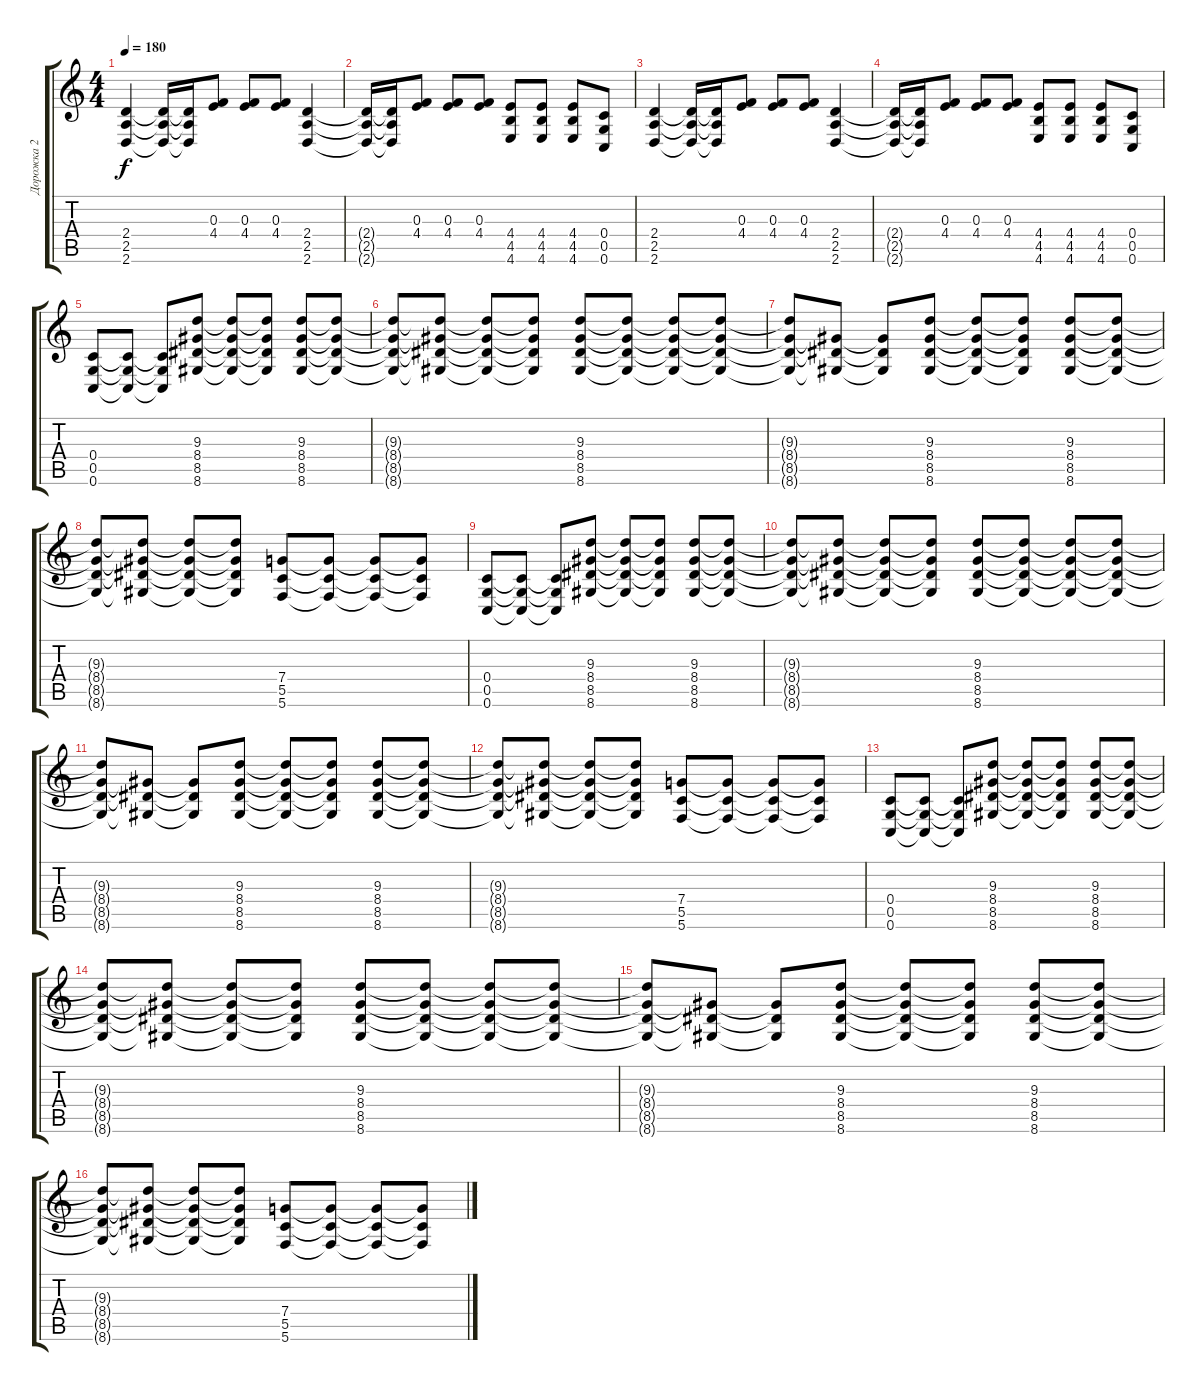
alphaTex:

\track ("Дорожка 2" "Дорожка 2") {instrument overdrivenguitar}
\staff {score tabs}
\tuning (D4 A3 F3 C3 G2 C2) {hide}
\ts (4 4)
\tempo 180
\clef g2
\ks c
(2.4 2.5 2.6).4{dy f} (2.4{t} 2.5{t} 2.6{t}).16 (2.4{t} 2.5{t} 2.6{t}).16 (0.3 4.4).8 (0.3 4.4).8 (0.3 4.4).8 (2.4 2.5 2.6).4 |
(2.4{t} 2.5{t} 2.6{t}).16 (2.4{t} 2.5{t} 2.6{t}).16 (0.3 4.4).8 (0.3 4.4).8 (0.3 4.4).8 (4.4 4.5 4.6).8 (4.4 4.5 4.6).8 (4.4 4.5 4.6).8 (0.4 0.5 0.6).8 |
(2.4 2.5 2.6).4 (2.4{t} 2.5{t} 2.6{t}).16 (2.4{t} 2.5{t} 2.6{t}).16 (0.3 4.4).8 (0.3 4.4).8 (0.3 4.4).8 (2.4 2.5 2.6).4 |
(2.4{t} 2.5{t} 2.6{t}).16 (2.4{t} 2.5{t} 2.6{t}).16 (0.3 4.4).8 (0.3 4.4).8 (0.3 4.4).8 (4.4 4.5 4.6).8 (4.4 4.5 4.6).8 (4.4 4.5 4.6).8 (0.4 0.5 0.6).8 |
(0.4 0.5 0.6).8 (0.4{t} 0.5{t} 0.6{t}).8 (0.4{t} 0.5{t} 0.6{t}).8 (9.3 8.4 8.5 8.6).8 (9.3{t} 8.4{t} 8.5{t} 8.6{t}).8 (9.3{t} 8.4{t} 8.5{t} 8.6{t}).8 (9.3 8.4 8.5 8.6).8 (9.3{t} 8.4{t} 8.5{t} 8.6{t}).8 |
(9.3{t} 8.4{t} 8.5{t} 8.6{t}).8 (9.3{t} 8.4{t} 8.5{t} 8.6{t}).8 (9.3{t} 8.4{t} 8.5{t} 8.6{t}).8 (9.3{t} 8.4{t} 8.5{t} 8.6{t}).8 (9.3 8.4 8.5 8.6).8 (9.3{t} 8.4{t} 8.5{t} 8.6{t}).8 (9.3{t} 8.4{t} 8.5{t} 8.6{t}).8 (9.3{t} 8.4{t} 8.5{t} 8.6{t}).8 |
(9.3{t} 8.4{t} 8.5{t} 8.6{t}).8 (8.4{t} 8.5{t} 8.6{t}).8 (8.4{t} 8.5{t} 8.6{t}).8 (9.3 8.4 8.5 8.6).8 (9.3{t} 8.4{t} 8.5{t} 8.6{t}).8 (9.3{t} 8.4{t} 8.5{t} 8.6{t}).8 (9.3 8.4 8.5 8.6).8 (9.3{t} 8.4{t} 8.5{t} 8.6{t}).8 |
(9.3{t} 8.4{t} 8.5{t} 8.6{t}).8 (9.3{t} 8.4{t} 8.5{t} 8.6{t}).8 (9.3{t} 8.4{t} 8.5{t} 8.6{t}).8 (9.3{t} 8.4{t} 8.5{t} 8.6{t}).8 (7.4 5.5 5.6).8 (7.4{t} 5.5{t} 5.6{t}).8 (7.4{t} 5.5{t} 5.6{t}).8 (7.4{t} 5.5{t} 5.6{t}).8 |
(0.4 0.5 0.6).8 (0.4{t} 0.5{t} 0.6{t}).8 (0.4{t} 0.5{t} 0.6{t}).8 (9.3 8.4 8.5 8.6).8 (9.3{t} 8.4{t} 8.5{t} 8.6{t}).8 (9.3{t} 8.4{t} 8.5{t} 8.6{t}).8 (9.3 8.4 8.5 8.6).8 (9.3{t} 8.4{t} 8.5{t} 8.6{t}).8 |
(9.3{t} 8.4{t} 8.5{t} 8.6{t}).8 (9.3{t} 8.4{t} 8.5{t} 8.6{t}).8 (9.3{t} 8.4{t} 8.5{t} 8.6{t}).8 (9.3{t} 8.4{t} 8.5{t} 8.6{t}).8 (9.3 8.4 8.5 8.6).8 (9.3{t} 8.4{t} 8.5{t} 8.6{t}).8 (9.3{t} 8.4{t} 8.5{t} 8.6{t}).8 (9.3{t} 8.4{t} 8.5{t} 8.6{t}).8 |
(9.3{t} 8.4{t} 8.5{t} 8.6{t}).8 (8.4{t} 8.5{t} 8.6{t}).8 (8.4{t} 8.5{t} 8.6{t}).8 (9.3 8.4 8.5 8.6).8 (9.3{t} 8.4{t} 8.5{t} 8.6{t}).8 (9.3{t} 8.4{t} 8.5{t} 8.6{t}).8 (9.3 8.4 8.5 8.6).8 (9.3{t} 8.4{t} 8.5{t} 8.6{t}).8 |
(9.3{t} 8.4{t} 8.5{t} 8.6{t}).8 (9.3{t} 8.4{t} 8.5{t} 8.6{t}).8 (9.3{t} 8.4{t} 8.5{t} 8.6{t}).8 (9.3{t} 8.4{t} 8.5{t} 8.6{t}).8 (7.4 5.5 5.6).8 (7.4{t} 5.5{t} 5.6{t}).8 (7.4{t} 5.5{t} 5.6{t}).8 (7.4{t} 5.5{t} 5.6{t}).8 |
(0.4 0.5 0.6).8 (0.4{t} 0.5{t} 0.6{t}).8 (0.4{t} 0.5{t} 0.6{t}).8 (9.3 8.4 8.5 8.6).8 (9.3{t} 8.4{t} 8.5{t} 8.6{t}).8 (9.3{t} 8.4{t} 8.5{t} 8.6{t}).8 (9.3 8.4 8.5 8.6).8 (9.3{t} 8.4{t} 8.5{t} 8.6{t}).8 |
(9.3{t} 8.4{t} 8.5{t} 8.6{t}).8 (9.3{t} 8.4{t} 8.5{t} 8.6{t}).8 (9.3{t} 8.4{t} 8.5{t} 8.6{t}).8 (9.3{t} 8.4{t} 8.5{t} 8.6{t}).8 (9.3 8.4 8.5 8.6).8 (9.3{t} 8.4{t} 8.5{t} 8.6{t}).8 (9.3{t} 8.4{t} 8.5{t} 8.6{t}).8 (9.3{t} 8.4{t} 8.5{t} 8.6{t}).8 |
(9.3{t} 8.4{t} 8.5{t} 8.6{t}).8 (8.4{t} 8.5{t} 8.6{t}).8 (8.4{t} 8.5{t} 8.6{t}).8 (9.3 8.4 8.5 8.6).8 (9.3{t} 8.4{t} 8.5{t} 8.6{t}).8 (9.3{t} 8.4{t} 8.5{t} 8.6{t}).8 (9.3 8.4 8.5 8.6).8 (9.3{t} 8.4{t} 8.5{t} 8.6{t}).8 |
(9.3{t} 8.4{t} 8.5{t} 8.6{t}).8 (9.3{t} 8.4{t} 8.5{t} 8.6{t}).8 (9.3{t} 8.4{t} 8.5{t} 8.6{t}).8 (9.3{t} 8.4{t} 8.5{t} 8.6{t}).8 (7.4 5.5 5.6).8 (7.4{t} 5.5{t} 5.6{t}).8 (7.4{t} 5.5{t} 5.6{t}).8 (7.4{t} 5.5{t} 5.6{t}).8
